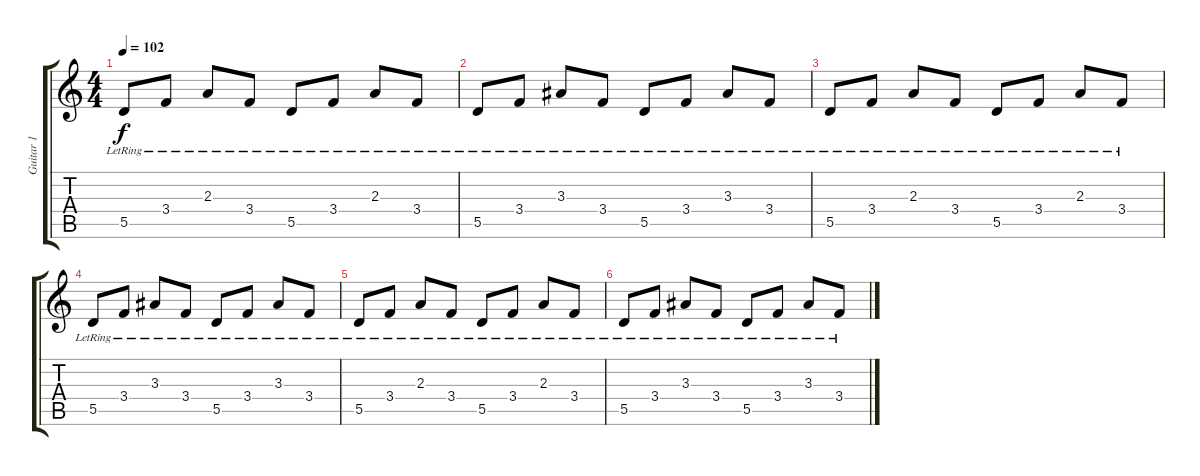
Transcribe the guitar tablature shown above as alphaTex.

\track ("Guitar 1" "Guitar 1") {instrument electricguitarjazz}
\staff {score tabs}
\tuning (E4 B3 G3 D3 A2 E2) {hide}
\ts (4 4)
\tempo 102
\clef g2
\ks c
5.5{lr}.8{dy f} 3.4{lr}.8 2.3{lr}.8 3.4{lr}.8 5.5{lr}.8 3.4{lr}.8 2.3{lr}.8 3.4{lr}.8 |
5.5{lr}.8 3.4{lr}.8 3.3{lr}.8 3.4{lr}.8 5.5{lr}.8 3.4{lr}.8 3.3{lr}.8 3.4{lr}.8 |
5.5{lr}.8{volume 0} 3.4{lr}.8 2.3{lr}.8 3.4{lr}.8 5.5{lr}.8 3.4{lr}.8 2.3{lr}.8 3.4{lr}.8 |
5.5{lr}.8 3.4{lr}.8 3.3{lr}.8 3.4{lr}.8 5.5{lr}.8 3.4{lr}.8 3.3{lr}.8 3.4{lr}.8 |
5.5{lr}.8 3.4{lr}.8 2.3{lr}.8 3.4{lr}.8 5.5{lr}.8 3.4{lr}.8 2.3{lr}.8 3.4{lr}.8 |
5.5{lr}.8 3.4{lr}.8 3.3{lr}.8 3.4{lr}.8 5.5{lr}.8 3.4{lr}.8 3.3{lr}.8 3.4{lr}.8
